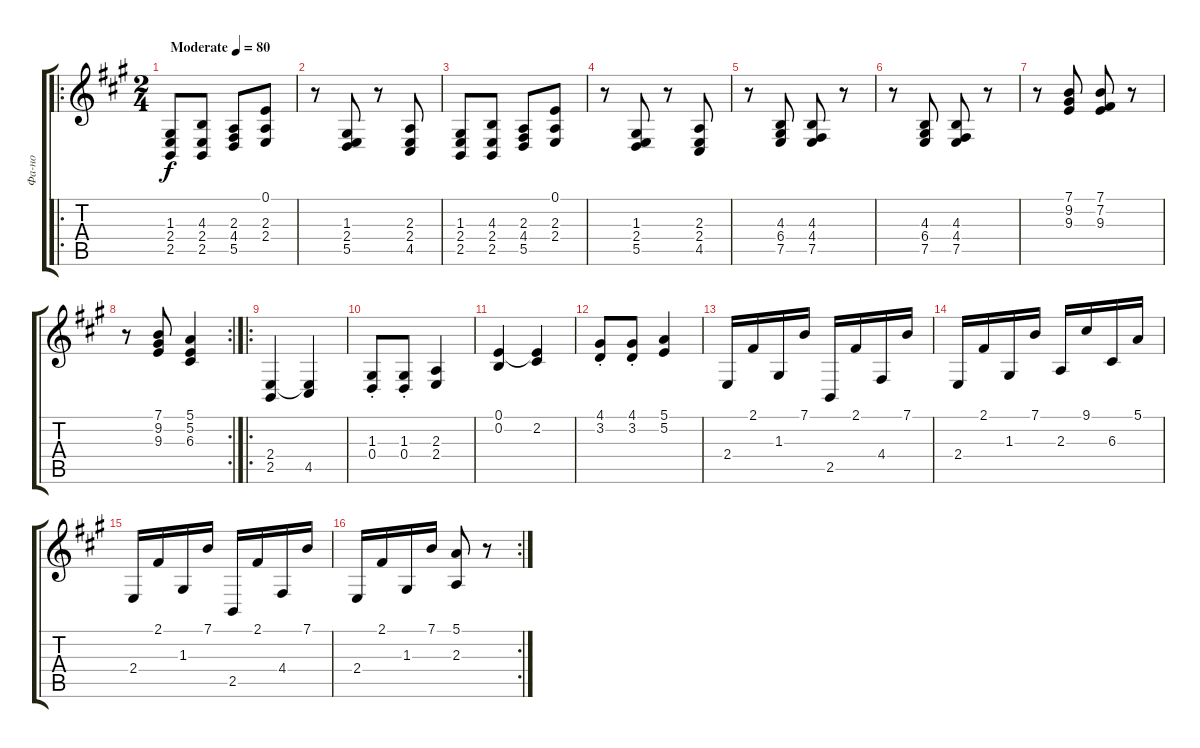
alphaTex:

\track ("Фа-но" "Фа-но") {instrument brightacousticpiano}
\staff {score tabs}
\tuning (E4 B3 G3 D3 A2 E2) {hide}
\ro
\ts (2 4)
\tempo (80 "Moderate")
\clef g2
\ks a
(1.3 2.4 2.5).8{dy f instrument brightacousticpiano} (4.3 2.4 2.5).8 (2.3 4.4 5.5).8 (0.1 2.3 2.4).8 |
r.8 (1.3 2.4 5.5).8 r.8 (2.3 2.4 4.5).8 |
(1.3 2.4 2.5).8 (4.3 2.4 2.5).8 (2.3 4.4 5.5).8 (0.1 2.3 2.4).8 |
r.8 (1.3 2.4 5.5).8 r.8 (2.3 2.4 4.5).8 |
r.8 (4.3 6.4 7.5).8 (4.3 4.4 7.5).8 r.8 |
r.8 (4.3 6.4 7.5).8 (4.3 4.4 7.5).8 r.8 |
r.8 (7.1 9.2 9.3).8 (7.1 7.2 9.3).8 r.8 |
\rc 2
r.8 (7.1 9.2 9.3).8 (5.1 5.2 6.3).4 |
\ro
(2.4 2.5).4 (2.4{t} 4.5).4 |
(1.3{st} 0.4{st}).8 (1.3{st} 0.4{st}).8 (2.3 2.4).4 |
(0.1 0.2).4 (0.1{t} 2.2).4 |
(4.1{st} 3.2{st}).8 (4.1{st} 3.2{st}).8 (5.1 5.2).4 |
2.4.16 2.1.16 1.3.16 7.1.16 2.5.16 2.1.16 4.4.16 7.1.16 |
2.4.16 2.1.16 1.3.16 7.1.16 2.3.16 9.1.16 6.3.16 5.1.16 |
2.4.16 2.1.16 1.3.16 7.1.16 2.5.16 2.1.16 4.4.16 7.1.16 |
\rc 2
2.4.16 2.1.16 1.3.16 7.1.16 (5.1 2.3).8 r.8
